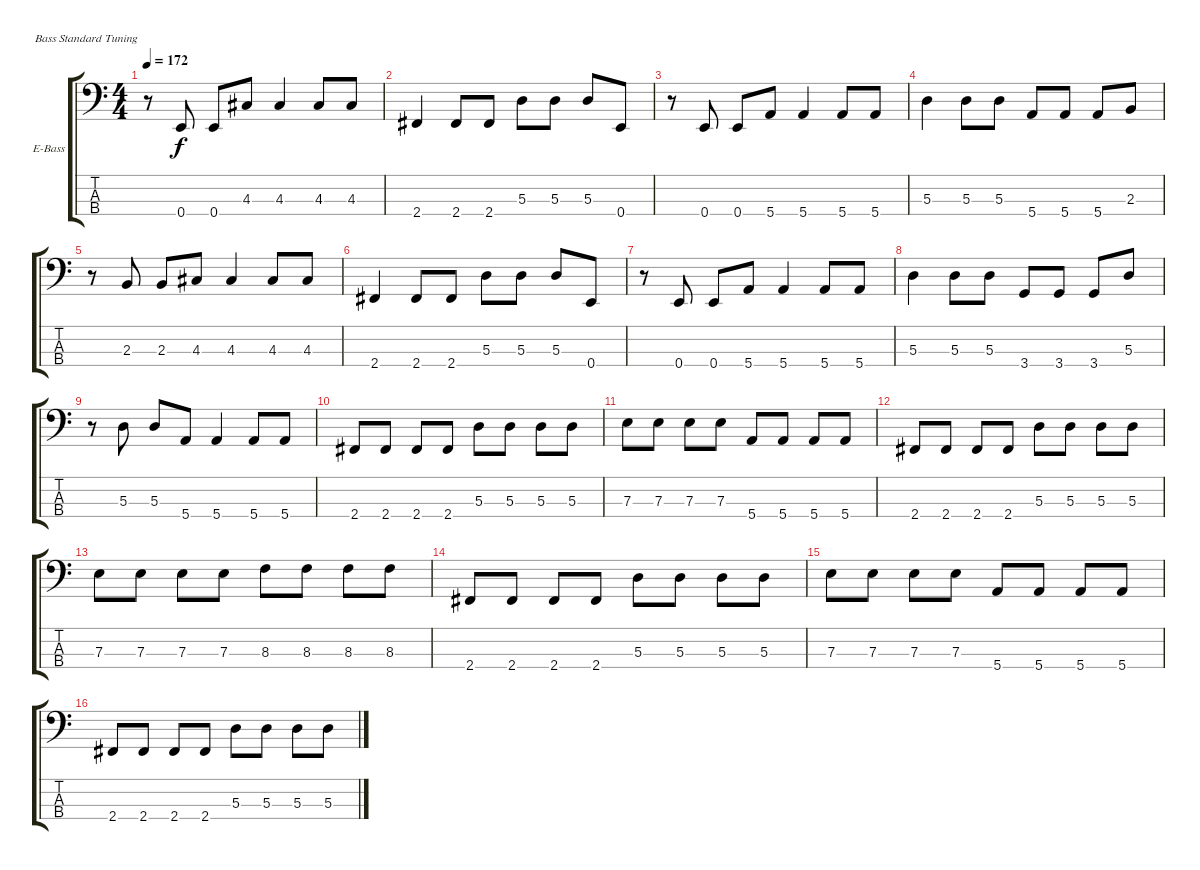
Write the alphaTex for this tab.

\bracketExtendMode groupsimilarinstruments
\firstSystemTrackNameOrientation horizontal
\otherSystemsTrackNameOrientation horizontal
\track ("Bass" "E-Bass") {instrument electricbassfinger}
\staff {score tabs}
\tuning (G2 D2 A1 E1)
\ts (4 4)
\tempo 172
\clef f4
\ks c
r.8{dy f} 0.4.8 0.4.8 4.3.8 4.3.4 4.3.8 4.3.8 |
2.4.4 2.4.8 2.4.8 5.3.8 5.3.8 5.3.8 0.4.8 |
r.8 0.4.8 0.4.8 5.4.8 5.4.4 5.4.8 5.4.8 |
5.3.4 5.3.8 5.3.8 5.4.8 5.4.8 5.4.8 2.3.8 |
r.8 2.3.8 2.3.8 4.3.8 4.3.4 4.3.8 4.3.8 |
2.4.4 2.4.8 2.4.8 5.3.8 5.3.8 5.3.8 0.4.8 |
r.8 0.4.8 0.4.8 5.4.8 5.4.4 5.4.8 5.4.8 |
5.3.4 5.3.8 5.3.8 3.4.8 3.4.8 3.4.8 5.3.8 |
r.8 5.3.8 5.3.8 5.4.8 5.4.4 5.4.8 5.4.8 |
2.4.8 2.4.8 2.4.8 2.4.8 5.3.8 5.3.8 5.3.8 5.3.8 |
7.3.8 7.3.8 7.3.8 7.3.8 5.4.8 5.4.8 5.4.8 5.4.8 |
2.4.8 2.4.8 2.4.8 2.4.8 5.3.8 5.3.8 5.3.8 5.3.8 |
7.3.8 7.3.8 7.3.8 7.3.8 8.3.8 8.3.8 8.3.8 8.3.8 |
2.4.8 2.4.8 2.4.8 2.4.8 5.3.8 5.3.8 5.3.8 5.3.8 |
7.3.8 7.3.8 7.3.8 7.3.8 5.4.8 5.4.8 5.4.8 5.4.8 |
2.4.8 2.4.8 2.4.8 2.4.8 5.3.8 5.3.8 5.3.8 5.3.8
